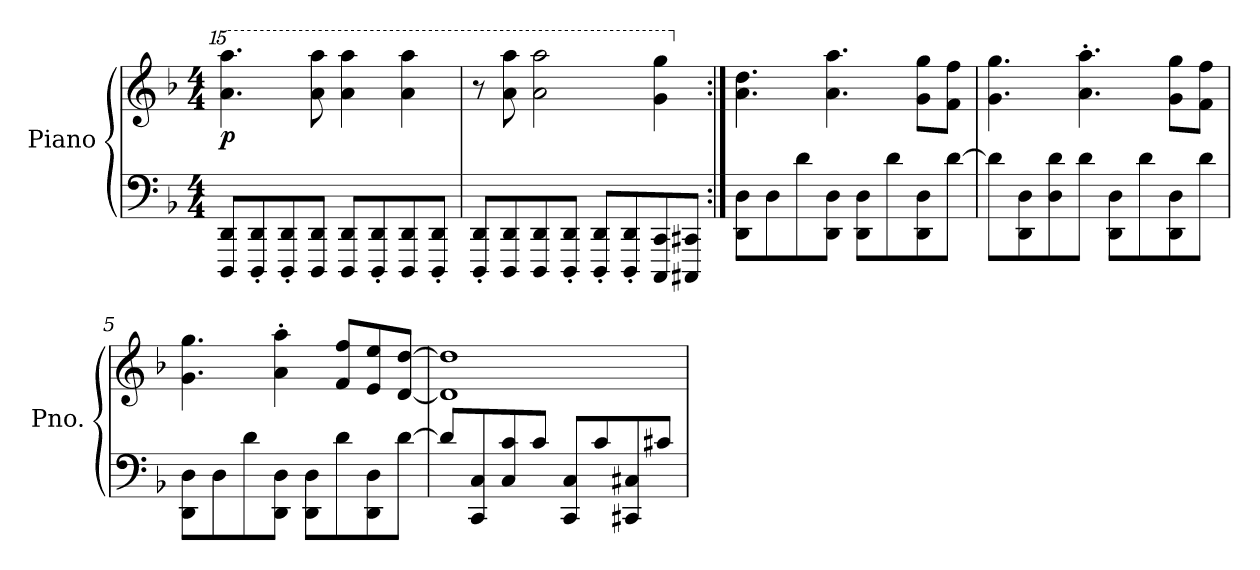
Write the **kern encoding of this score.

**kern	**kern	**dynam
*part1	*part1	*part1
*staff2	*staff1	*staff1/2
*I"Piano	*	*
*I'Pno.	*	*
*clefF4	*clefG2	*
*k[b-]	*k[b-]	*
*M4/4	*M4/4	*
*MM155	*MM155	*
*	*15ma	*
=1	=1	=1
!	!	!LO:DY:b
8DDD/ 8DD/L	4.aaa\ 4.aaaa\	p
8DDD/' 8DD/'	.	.
8DDD/' 8DD/'	.	.
8DDD/ 8DD/J	8aaa\ 8aaaa\	.
8DDD/ 8DD/L	4aaa\ 4aaaa\	.
8DDD/' 8DD/'	.	.
8DDD/ 8DD/	4aaa\ 4aaaa\	.
8DDD/' 8DD/'J	.	.
=2	=2	=2
8DDD/' 8DD/'L	8r	.
8DDD/ 8DD/	8aaa\ 8aaaa\	.
8DDD/ 8DD/	2aaa\ 2aaaa\	.
8DDD/' 8DD/'J	.	.
8DDD/' 8DD/'L	.	.
8DDD/' 8DD/'	.	.
8CCC/ 8CC/	4ggg\ 4gggg\	.
8CCC#X/ 8CC#X/J	.	.
=3:|!	=3:|!	=3:|!
*	*X15ma	*
8DD\ 8D\L	4.a\ 4.dd\	.
8D\	.	.
8d\	.	.
8DD\ 8D\J	4.a\ 4.aa\	.
8DD\ 8D\L	.	.
8d\	.	.
8DD\ 8D\	8g\ 8gg\L	.
[8d\J	8f\ 8ff\J	.
=4	=4	=4
8d\L]	4.g\ 4.gg\	.
8DD\ 8D\	.	.
8D\ 8d\	.	.
8d\J	4.a\' 4.aa\'	.
8DD\ 8D\L	.	.
8d\	.	.
8DD\ 8D\	8g\ 8gg\L	.
8d\J	8f\ 8ff\J	.
!!LO:LB:g=z
=5	=5	=5
8DD\ 8D\L	4.g\ 4.gg\	.
8D\	.	.
8d\	.	.
8DD\ 8D\J	4a\' 4aa\'	.
8DD\ 8D\L	.	.
8d\	8f/ 8ff/L	.
8DD\ 8D\	8e/ 8ee/	.
[8d\J	[8d/ [8dd/J	.
=6	=6	=6
8d/L]	1d] 1dd]	.
8CC/ 8C/	.	.
8C/ 8c/	.	.
8c/J	.	.
8CC/ 8C/L	.	.
8c/	.	.
8CC#X/ 8C#X/	.	.
8c#X/J	.	.
=	=	=
*-	*-	*-
